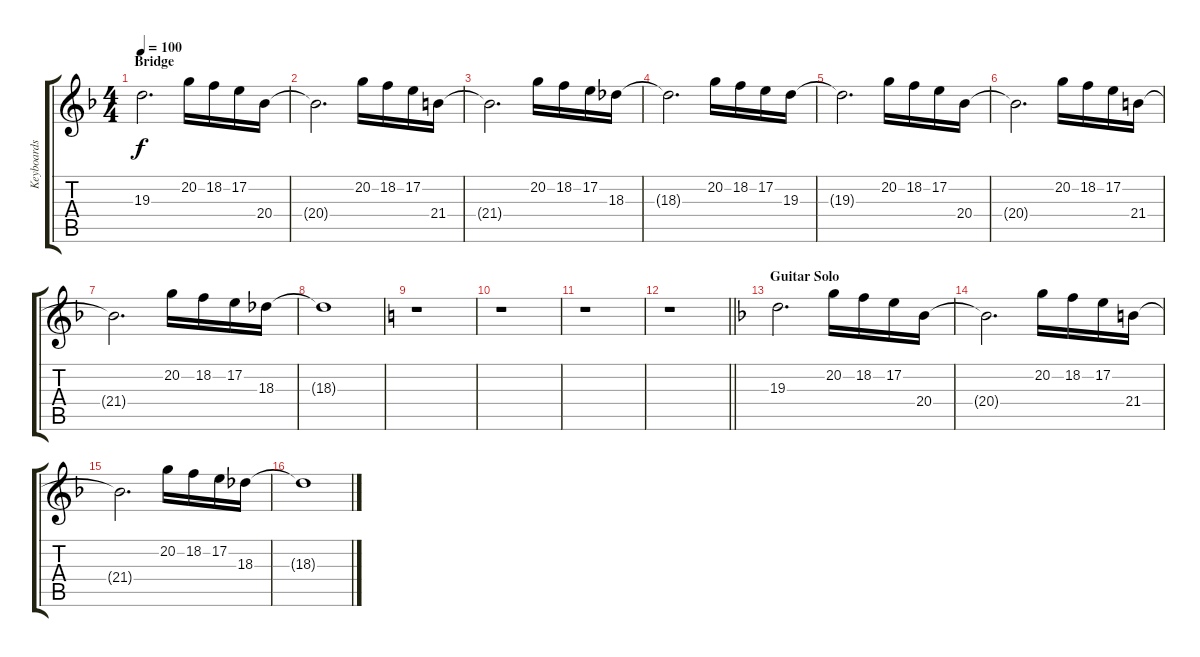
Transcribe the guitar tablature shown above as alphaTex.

\track ("Keyboards" "Keyboards") {instrument rockorgan}
\staff {score tabs}
\tuning (E4 B3 G3 D3 A2 E2) {hide}
\ts (4 4)
\section ("" "Bridge")
\tempo 100
\clef g2
\ks dminor
19.3.2{d dy f instrument glockenspiel} 20.2.16 18.2.16 17.2.16 20.4.16 |
20.4{t}.2{d} 20.2.16 18.2.16 17.2.16 21.4.16 |
21.4{t}.2{d} 20.2.16 18.2.16 17.2.16 18.3.16 |
18.3{t}.2{d} 20.2.16 18.2.16 17.2.16 19.3.16 |
19.3{t}.2{d} 20.2.16 18.2.16 17.2.16 20.4.16 |
20.4{t}.2{d} 20.2.16 18.2.16 17.2.16 21.4.16 |
21.4{t}.2{d} 20.2.16 18.2.16 17.2.16 18.3.16 |
18.3{t}.1 |
\ks aminor
r.1 |
r.1 |
r.1 |
\barLineRight lightlight
r.1 |
\section ("" "Guitar Solo")
\ks dminor
19.3.2{d} 20.2.16 18.2.16 17.2.16 20.4.16 |
20.4{t}.2{d} 20.2.16 18.2.16 17.2.16 21.4.16 |
21.4{t}.2{d} 20.2.16 18.2.16 17.2.16 18.3.16 |
18.3{t}.1
